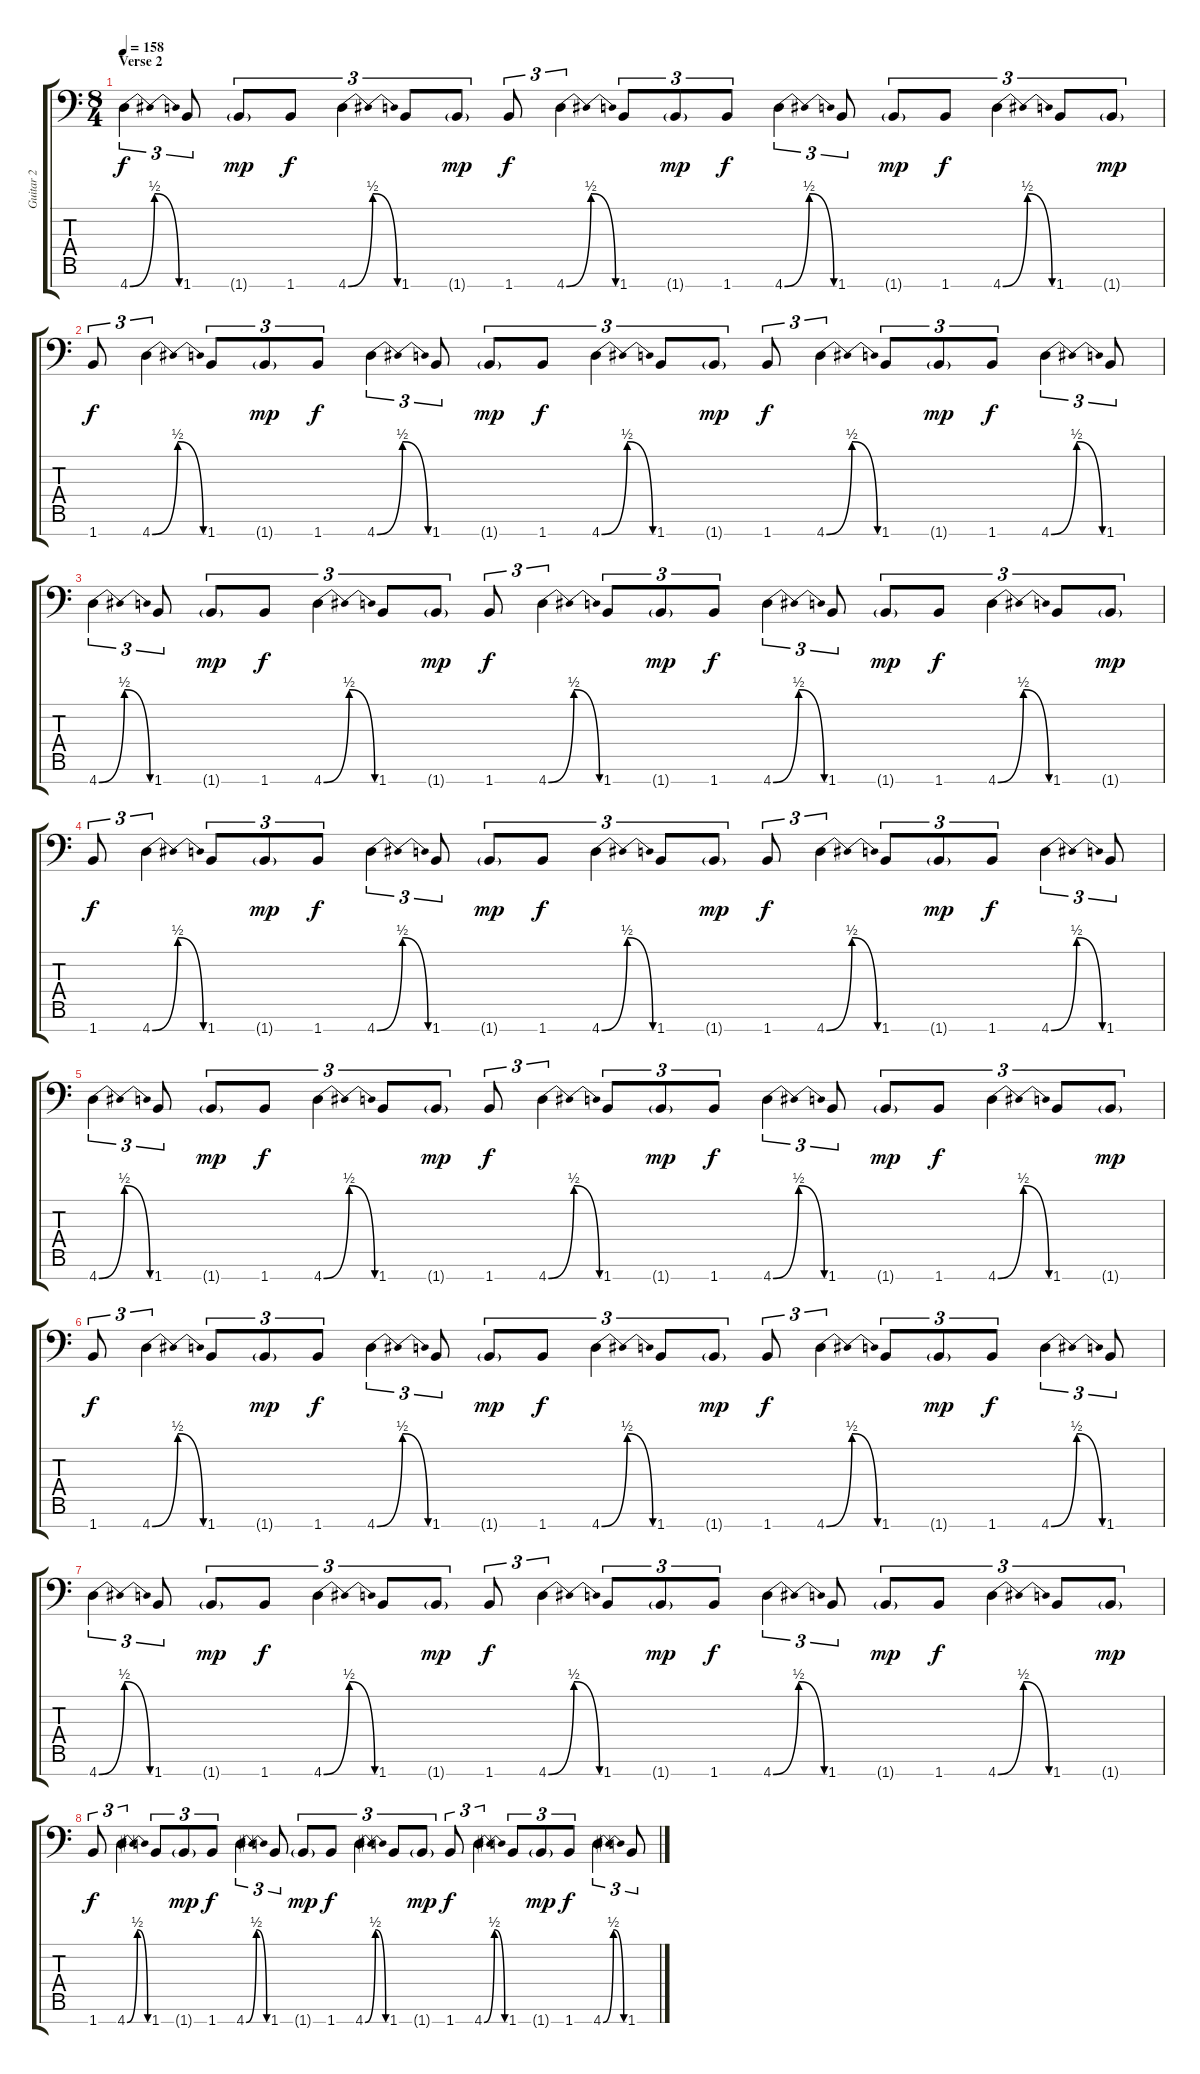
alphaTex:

\track ("Guitar 2" "Guitar 2") {instrument distortionguitar}
\staff {score tabs}
\tuning (Eb4 Bb3 Gb3 Db3 Ab2 Eb2 Bb1) {hide}
\ts (8 4)
\section ("" "Verse 2")
\tempo 158
\clef f4
\ks c
4.7{be (bendrelease 0 0 30 2 30 2 60 0)}.4{tu (3 2) dy f} 1.7.8{tu (3 2)} 1.7{g}.8{tu (3 2) dy mp} 1.7.8{tu (3 2) dy f} 4.7{be (bendrelease 0 0 30 2 30 2 60 0)}.4{tu (3 2)} 1.7.8{tu (3 2)} 1.7{g}.8{tu (3 2) dy mp} 1.7.8{tu (3 2) dy f} 4.7{be (bendrelease 0 0 30 2 30 2 60 0)}.4{tu (3 2)} 1.7.8{tu (3 2)} 1.7{g}.8{tu (3 2) dy mp} 1.7.8{tu (3 2) dy f} 4.7{be (bendrelease 0 0 30 2 30 2 60 0)}.4{tu (3 2)} 1.7.8{tu (3 2)} 1.7{g}.8{tu (3 2) dy mp} 1.7.8{tu (3 2) dy f} 4.7{be (bendrelease 0 0 30 2 30 2 60 0)}.4{tu (3 2)} 1.7.8{tu (3 2)} 1.7{g}.8{tu (3 2) dy mp} |
1.7.8{tu (3 2) dy f} 4.7{be (bendrelease 0 0 30 2 30 2 60 0)}.4{tu (3 2)} 1.7.8{tu (3 2)} 1.7{g}.8{tu (3 2) dy mp} 1.7.8{tu (3 2) dy f} 4.7{be (bendrelease 0 0 30 2 30 2 60 0)}.4{tu (3 2)} 1.7.8{tu (3 2)} 1.7{g}.8{tu (3 2) dy mp} 1.7.8{tu (3 2) dy f} 4.7{be (bendrelease 0 0 30 2 30 2 60 0)}.4{tu (3 2)} 1.7.8{tu (3 2)} 1.7{g}.8{tu (3 2) dy mp} 1.7.8{tu (3 2) dy f} 4.7{be (bendrelease 0 0 30 2 30 2 60 0)}.4{tu (3 2)} 1.7.8{tu (3 2)} 1.7{g}.8{tu (3 2) dy mp} 1.7.8{tu (3 2) dy f} 4.7{be (bendrelease 0 0 30 2 30 2 60 0)}.4{tu (3 2)} 1.7.8{tu (3 2)} |
4.7{be (bendrelease 0 0 30 2 30 2 60 0)}.4{tu (3 2)} 1.7.8{tu (3 2)} 1.7{g}.8{tu (3 2) dy mp} 1.7.8{tu (3 2) dy f} 4.7{be (bendrelease 0 0 30 2 30 2 60 0)}.4{tu (3 2)} 1.7.8{tu (3 2)} 1.7{g}.8{tu (3 2) dy mp} 1.7.8{tu (3 2) dy f} 4.7{be (bendrelease 0 0 30 2 30 2 60 0)}.4{tu (3 2)} 1.7.8{tu (3 2)} 1.7{g}.8{tu (3 2) dy mp} 1.7.8{tu (3 2) dy f} 4.7{be (bendrelease 0 0 30 2 30 2 60 0)}.4{tu (3 2)} 1.7.8{tu (3 2)} 1.7{g}.8{tu (3 2) dy mp} 1.7.8{tu (3 2) dy f} 4.7{be (bendrelease 0 0 30 2 30 2 60 0)}.4{tu (3 2)} 1.7.8{tu (3 2)} 1.7{g}.8{tu (3 2) dy mp} |
1.7.8{tu (3 2) dy f} 4.7{be (bendrelease 0 0 30 2 30 2 60 0)}.4{tu (3 2)} 1.7.8{tu (3 2)} 1.7{g}.8{tu (3 2) dy mp} 1.7.8{tu (3 2) dy f} 4.7{be (bendrelease 0 0 30 2 30 2 60 0)}.4{tu (3 2)} 1.7.8{tu (3 2)} 1.7{g}.8{tu (3 2) dy mp} 1.7.8{tu (3 2) dy f} 4.7{be (bendrelease 0 0 30 2 30 2 60 0)}.4{tu (3 2)} 1.7.8{tu (3 2)} 1.7{g}.8{tu (3 2) dy mp} 1.7.8{tu (3 2) dy f} 4.7{be (bendrelease 0 0 30 2 30 2 60 0)}.4{tu (3 2)} 1.7.8{tu (3 2)} 1.7{g}.8{tu (3 2) dy mp} 1.7.8{tu (3 2) dy f} 4.7{be (bendrelease 0 0 30 2 30 2 60 0)}.4{tu (3 2)} 1.7.8{tu (3 2)} |
4.7{be (bendrelease 0 0 30 2 30 2 60 0)}.4{tu (3 2)} 1.7.8{tu (3 2)} 1.7{g}.8{tu (3 2) dy mp} 1.7.8{tu (3 2) dy f} 4.7{be (bendrelease 0 0 30 2 30 2 60 0)}.4{tu (3 2)} 1.7.8{tu (3 2)} 1.7{g}.8{tu (3 2) dy mp} 1.7.8{tu (3 2) dy f} 4.7{be (bendrelease 0 0 30 2 30 2 60 0)}.4{tu (3 2)} 1.7.8{tu (3 2)} 1.7{g}.8{tu (3 2) dy mp} 1.7.8{tu (3 2) dy f} 4.7{be (bendrelease 0 0 30 2 30 2 60 0)}.4{tu (3 2)} 1.7.8{tu (3 2)} 1.7{g}.8{tu (3 2) dy mp} 1.7.8{tu (3 2) dy f} 4.7{be (bendrelease 0 0 30 2 30 2 60 0)}.4{tu (3 2)} 1.7.8{tu (3 2)} 1.7{g}.8{tu (3 2) dy mp} |
1.7.8{tu (3 2) dy f} 4.7{be (bendrelease 0 0 30 2 30 2 60 0)}.4{tu (3 2)} 1.7.8{tu (3 2)} 1.7{g}.8{tu (3 2) dy mp} 1.7.8{tu (3 2) dy f} 4.7{be (bendrelease 0 0 30 2 30 2 60 0)}.4{tu (3 2)} 1.7.8{tu (3 2)} 1.7{g}.8{tu (3 2) dy mp} 1.7.8{tu (3 2) dy f} 4.7{be (bendrelease 0 0 30 2 30 2 60 0)}.4{tu (3 2)} 1.7.8{tu (3 2)} 1.7{g}.8{tu (3 2) dy mp} 1.7.8{tu (3 2) dy f} 4.7{be (bendrelease 0 0 30 2 30 2 60 0)}.4{tu (3 2)} 1.7.8{tu (3 2)} 1.7{g}.8{tu (3 2) dy mp} 1.7.8{tu (3 2) dy f} 4.7{be (bendrelease 0 0 30 2 30 2 60 0)}.4{tu (3 2)} 1.7.8{tu (3 2)} |
4.7{be (bendrelease 0 0 30 2 30 2 60 0)}.4{tu (3 2)} 1.7.8{tu (3 2)} 1.7{g}.8{tu (3 2) dy mp} 1.7.8{tu (3 2) dy f} 4.7{be (bendrelease 0 0 30 2 30 2 60 0)}.4{tu (3 2)} 1.7.8{tu (3 2)} 1.7{g}.8{tu (3 2) dy mp} 1.7.8{tu (3 2) dy f} 4.7{be (bendrelease 0 0 30 2 30 2 60 0)}.4{tu (3 2)} 1.7.8{tu (3 2)} 1.7{g}.8{tu (3 2) dy mp} 1.7.8{tu (3 2) dy f} 4.7{be (bendrelease 0 0 30 2 30 2 60 0)}.4{tu (3 2)} 1.7.8{tu (3 2)} 1.7{g}.8{tu (3 2) dy mp} 1.7.8{tu (3 2) dy f} 4.7{be (bendrelease 0 0 30 2 30 2 60 0)}.4{tu (3 2)} 1.7.8{tu (3 2)} 1.7{g}.8{tu (3 2) dy mp} |
1.7.8{tu (3 2) dy f} 4.7{be (bendrelease 0 0 30 2 30 2 60 0)}.4{tu (3 2)} 1.7.8{tu (3 2)} 1.7{g}.8{tu (3 2) dy mp} 1.7.8{tu (3 2) dy f} 4.7{be (bendrelease 0 0 30 2 30 2 60 0)}.4{tu (3 2)} 1.7.8{tu (3 2)} 1.7{g}.8{tu (3 2) dy mp} 1.7.8{tu (3 2) dy f} 4.7{be (bendrelease 0 0 30 2 30 2 60 0)}.4{tu (3 2)} 1.7.8{tu (3 2)} 1.7{g}.8{tu (3 2) dy mp} 1.7.8{tu (3 2) dy f} 4.7{be (bendrelease 0 0 30 2 30 2 60 0)}.4{tu (3 2)} 1.7.8{tu (3 2)} 1.7{g}.8{tu (3 2) dy mp} 1.7.8{tu (3 2) dy f} 4.7{be (bendrelease 0 0 30 2 30 2 60 0)}.4{tu (3 2)} 1.7.8{tu (3 2)}
